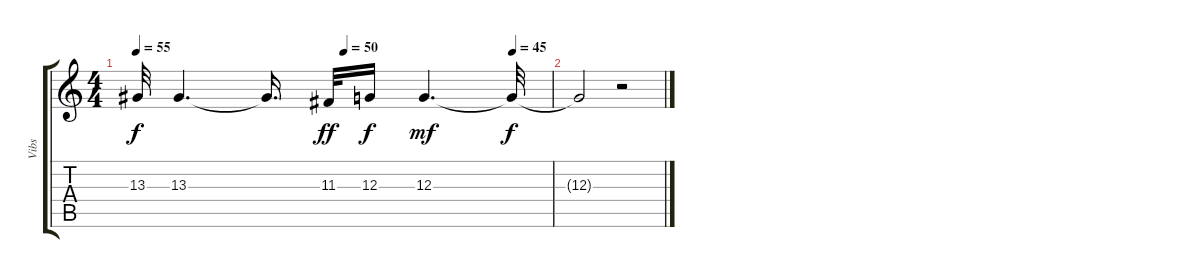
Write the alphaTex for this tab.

\track ("Vibs" "Vibs") {instrument vibraphone}
\staff {score tabs}
\tuning (E4 B3 G3 D3 A2 E2) {hide}
\ts (4 4)
\tempo 55
\tempo (50 0.5)
\tempo (45 0.90625)
\clef g2
\ks c
13.3{t}.32{dy f} 13.3.4{d} 13.3{t}.16{d} 11.3.32{dy ff} 12.3.16{dy f} 12.3.4{d dy mf} 12.3{t}.32{dy f} |
12.3{t}.2 r.2
